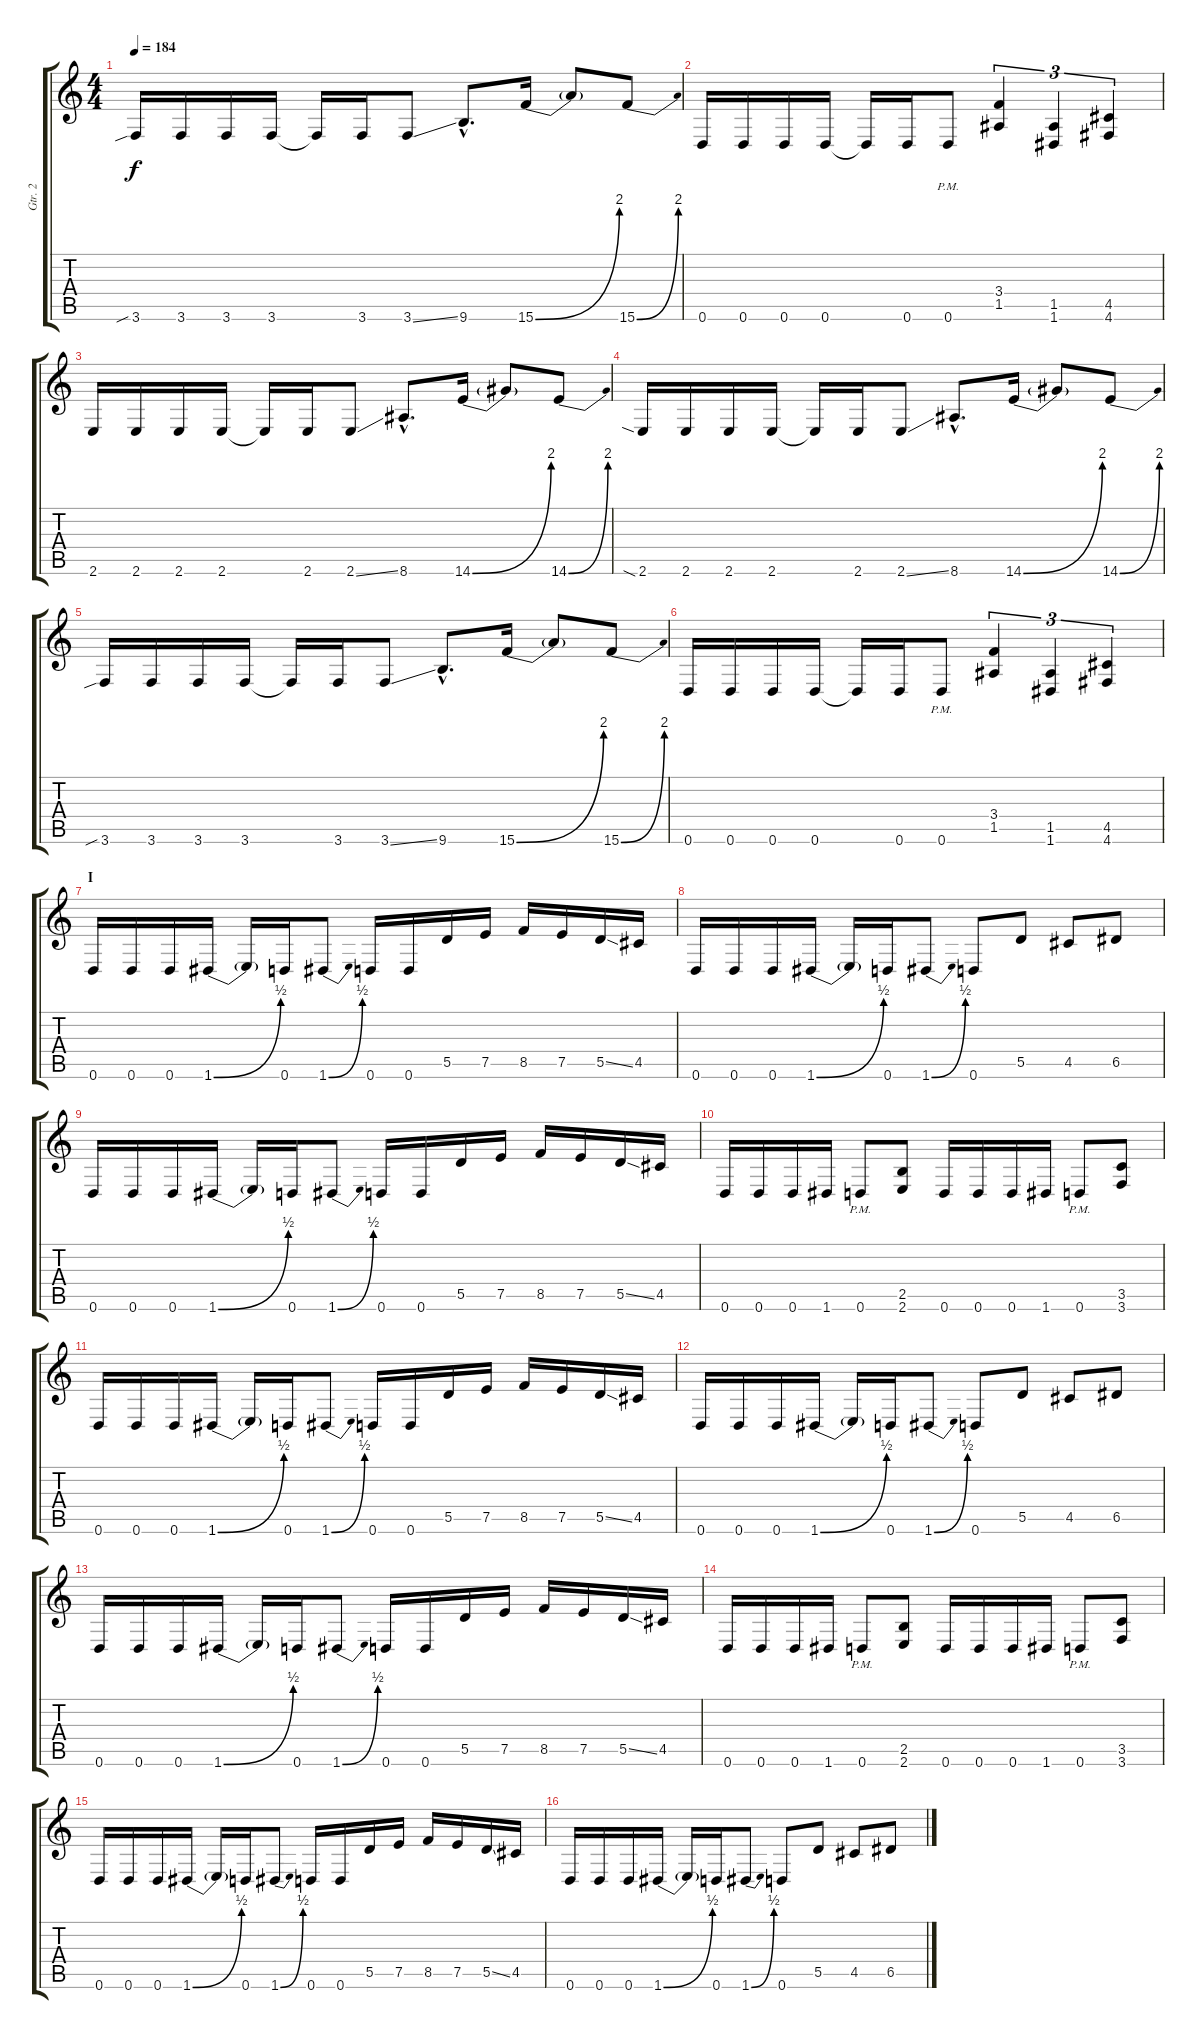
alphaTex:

\track ("Gtr. 2" "Gtr. 2") {instrument distortionguitar}
\staff {score tabs}
\tuning (E4 B3 G3 D3 A2 D2) {hide}
\ts (4 4)
\tempo 184
\clef g2
\ks c
3.6{sib}.16{dy f} 3.6.16 3.6.16 3.6.16 3.6{t}.16 3.6.16 3.6{ss}.8 9.6{hac}.8{d} 15.6{be (bend 0 0 60 8)}.16 15.6{t}.8 15.6{be (bend 0 0 60 8)}.8 |
0.6.16 0.6.16 0.6.16 0.6.16 0.6{t}.16 0.6.16 0.6{pm}.8 (3.4 1.5).4{tu (3 2)} (1.5 1.6).4{tu (3 2)} (4.5 4.6).4{tu (3 2)} |
2.6.16 2.6.16 2.6.16 2.6.16 2.6{t}.16 2.6.16 2.6{ss}.8 8.6{hac}.8{d} 14.6{be (bend 0 0 60 8)}.16 14.6{t}.8 14.6{be (bend 0 0 60 8)}.8 |
2.6{sia}.16 2.6.16 2.6.16 2.6.16 2.6{t}.16 2.6.16 2.6{ss}.8 8.6{hac}.8{d} 14.6{be (bend 0 0 60 8)}.16 14.6{t}.8 14.6{be (bend 0 0 60 8)}.8 |
3.6{sib}.16 3.6.16 3.6.16 3.6.16 3.6{t}.16 3.6.16 3.6{ss}.8 9.6{hac}.8{d} 15.6{be (bend 0 0 60 8)}.16 15.6{t}.8 15.6{be (bend 0 0 60 8)}.8 |
0.6.16 0.6.16 0.6.16 0.6.16 0.6{t}.16 0.6.16 0.6{pm}.8 (3.4 1.5).4{tu (3 2)} (1.5 1.6).4{tu (3 2)} (4.5 4.6).4{tu (3 2)} |
\section ("" "I")
0.6.16 0.6.16 0.6.16 1.6{be (bend 0 0 60 2)}.16 1.6{t}.16 0.6.16 1.6{be (bend 0 0 60 2)}.8 0.6.16 0.6.16 5.5.16 7.5.16 8.5.16 7.5.16 5.5{ss}.16 4.5.16 |
0.6.16 0.6.16 0.6.16 1.6{be (bend 0 0 60 2)}.16 1.6{t}.16 0.6.16 1.6{be (bend 0 0 60 2)}.8 0.6.8 5.5.8 4.5.8 6.5.8 |
0.6.16 0.6.16 0.6.16 1.6{be (bend 0 0 60 2)}.16 1.6{t}.16 0.6.16 1.6{be (bend 0 0 60 2)}.8 0.6.16 0.6.16 5.5.16 7.5.16 8.5.16 7.5.16 5.5{ss}.16 4.5.16 |
0.6.16 0.6.16 0.6.16 1.6.16 0.6{pm}.8 (2.5 2.6).8 0.6.16 0.6.16 0.6.16 1.6.16 0.6{pm}.8 (3.5 3.6).8 |
0.6.16 0.6.16 0.6.16 1.6{be (bend 0 0 60 2)}.16 1.6{t}.16 0.6.16 1.6{be (bend 0 0 60 2)}.8 0.6.16 0.6.16 5.5.16 7.5.16 8.5.16 7.5.16 5.5{ss}.16 4.5.16 |
0.6.16 0.6.16 0.6.16 1.6{be (bend 0 0 60 2)}.16 1.6{t}.16 0.6.16 1.6{be (bend 0 0 60 2)}.8 0.6.8 5.5.8 4.5.8 6.5.8 |
0.6.16 0.6.16 0.6.16 1.6{be (bend 0 0 60 2)}.16 1.6{t}.16 0.6.16 1.6{be (bend 0 0 60 2)}.8 0.6.16 0.6.16 5.5.16 7.5.16 8.5.16 7.5.16 5.5{ss}.16 4.5.16 |
0.6.16 0.6.16 0.6.16 1.6.16 0.6{pm}.8 (2.5 2.6).8 0.6.16 0.6.16 0.6.16 1.6.16 0.6{pm}.8 (3.5 3.6).8 |
0.6.16 0.6.16 0.6.16 1.6{be (bend 0 0 60 2)}.16 1.6{t}.16 0.6.16 1.6{be (bend 0 0 60 2)}.8 0.6.16 0.6.16 5.5.16 7.5.16 8.5.16 7.5.16 5.5{ss}.16 4.5.16 |
0.6.16 0.6.16 0.6.16 1.6{be (bend 0 0 60 2)}.16 1.6{t}.16 0.6.16 1.6{be (bend 0 0 60 2)}.8 0.6.8 5.5.8 4.5.8 6.5.8
